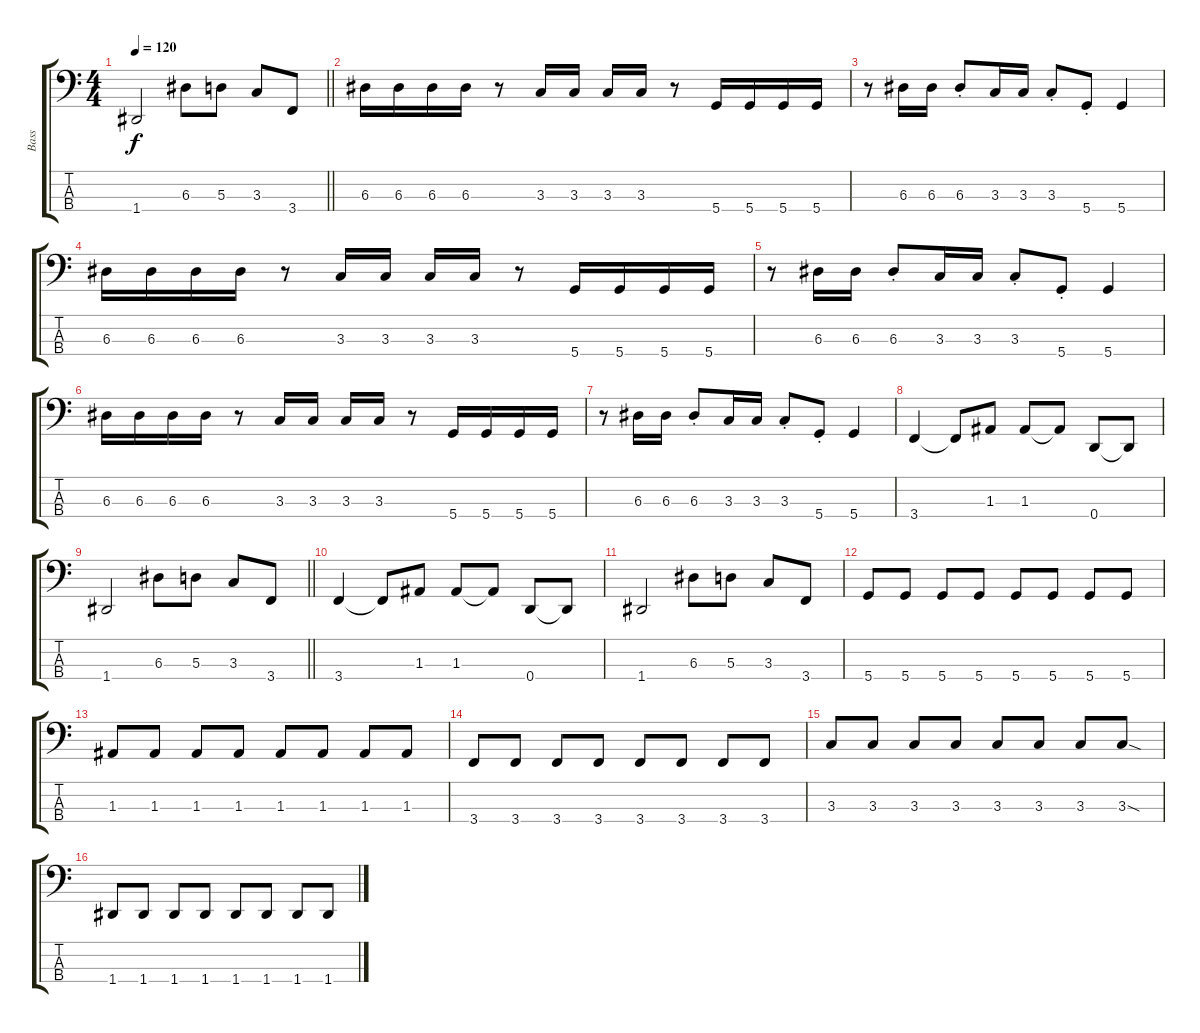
\track ("Bass" "Bass") {instrument electricbassfinger}
\staff {score tabs}
\tuning (G2 D2 A1 D1) {hide}
\ts (4 4)
\tempo 120
\clef f4
\barLineRight lightlight
\ks c
1.4.2{dy f} 6.3.8 5.3.8 3.3.8 3.4.8 |
6.3.16 6.3.16 6.3.16 6.3.16 r.8 3.3.16 3.3.16 3.3.16 3.3.16 r.8 5.4.16 5.4.16 5.4.16 5.4.16 |
r.8 6.3.16 6.3.16 6.3{st}.8 3.3.16 3.3.16 3.3{st}.8 5.4{st}.8 5.4.4 |
6.3.16 6.3.16 6.3.16 6.3.16 r.8 3.3.16 3.3.16 3.3.16 3.3.16 r.8 5.4.16 5.4.16 5.4.16 5.4.16 |
r.8 6.3.16 6.3.16 6.3{st}.8 3.3.16 3.3.16 3.3{st}.8 5.4{st}.8 5.4.4 |
6.3.16 6.3.16 6.3.16 6.3.16 r.8 3.3.16 3.3.16 3.3.16 3.3.16 r.8 5.4.16 5.4.16 5.4.16 5.4.16 |
r.8 6.3.16 6.3.16 6.3{st}.8 3.3.16 3.3.16 3.3{st}.8 5.4{st}.8 5.4.4 |
3.4.4 3.4{t}.8 1.3.8 1.3.8 1.3{t}.8 0.4.8 0.4{t}.8 |
\barLineRight lightlight
1.4.2 6.3.8 5.3.8 3.3.8 3.4.8 |
3.4.4 3.4{t}.8 1.3.8 1.3.8 1.3{t}.8 0.4.8 0.4{t}.8 |
1.4.2 6.3.8 5.3.8 3.3.8 3.4.8 |
5.4.8 5.4.8 5.4.8 5.4.8 5.4.8 5.4.8 5.4.8 5.4.8 |
1.3.8 1.3.8 1.3.8 1.3.8 1.3.8 1.3.8 1.3.8 1.3.8 |
3.4.8 3.4.8 3.4.8 3.4.8 3.4.8 3.4.8 3.4.8 3.4.8 |
3.3.8 3.3.8 3.3.8 3.3.8 3.3.8 3.3.8 3.3.8 3.3{sod}.8 |
1.4.8 1.4.8 1.4.8 1.4.8 1.4.8 1.4.8 1.4.8 1.4.8
